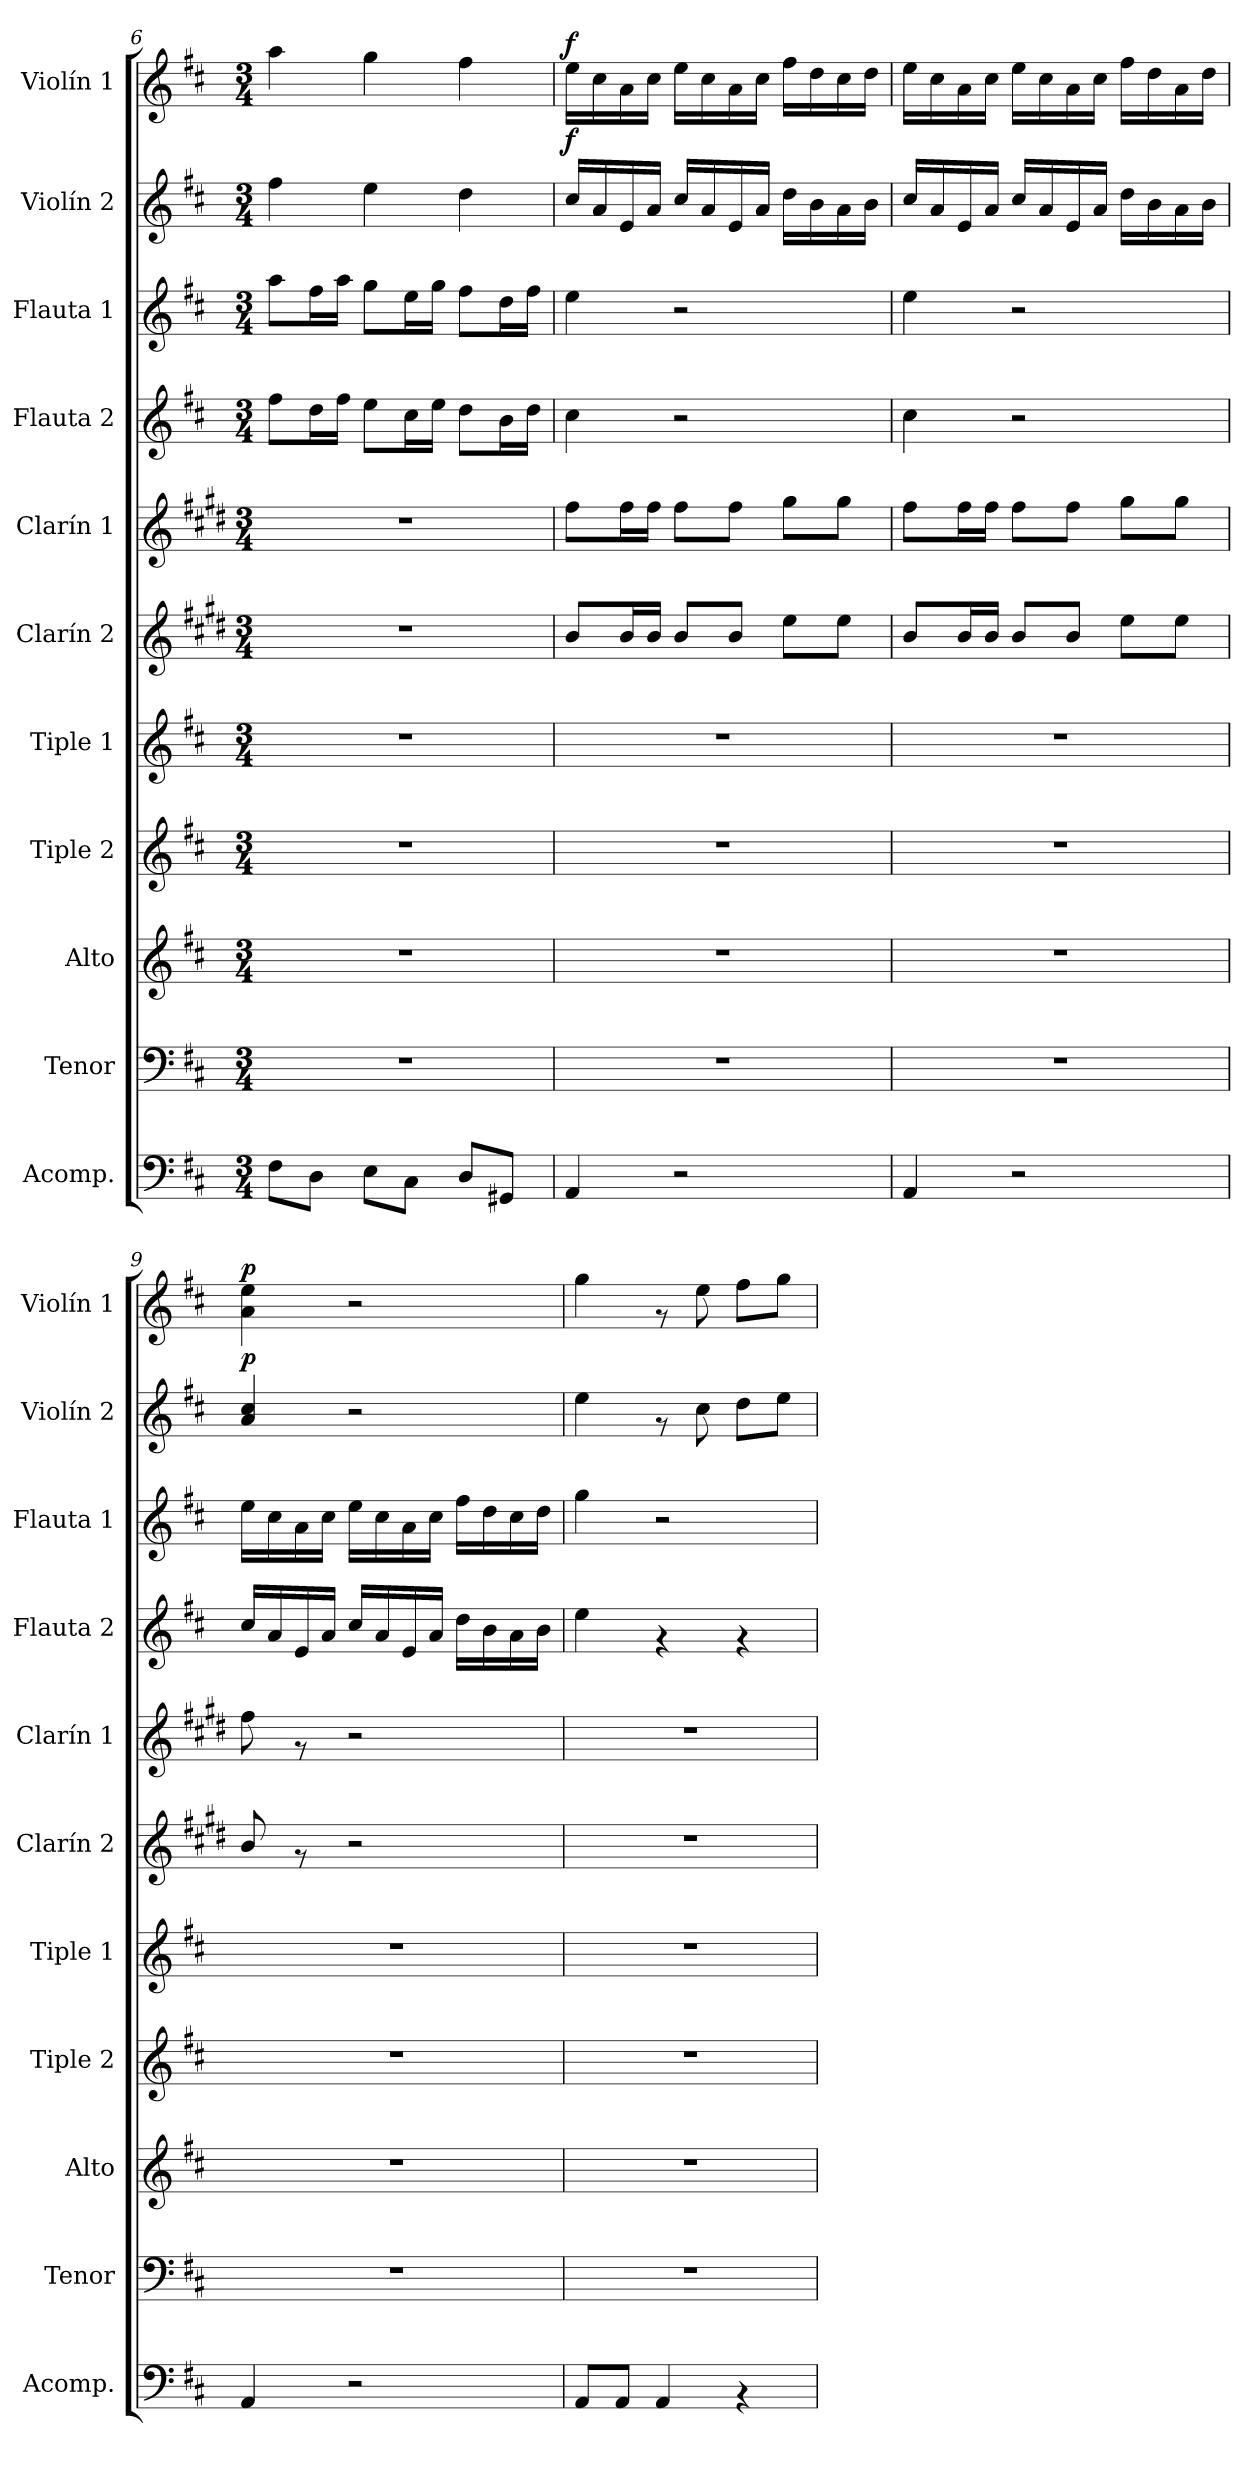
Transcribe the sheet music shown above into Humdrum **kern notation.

**kern	**kern	**kern	**kern	**kern	**kern	**kern	**kern	**kern	**kern	**dynam	**kern	**dynam
*part11	*part10	*part9	*part8	*part7	*part6	*part5	*part4	*part3	*part2	*part2	*part1	*part1
*staff11	*staff10	*staff9	*staff8	*staff7	*staff6	*staff5	*staff4	*staff3	*staff2	*staff2	*staff1	*staff1
*I"Acomp.	*I"Tenor	*I"Alto	*I"Tiple 2	*I"Tiple 1	*I"Clarín 2	*I"Clarín 1	*I"Flauta 2	*I"Flauta 1	*I"Violín 2	*	*I"Violín 1	*
*I'Acomp.	*I'Tenor	*I'Alto	*I'Tiple 2	*I'Tiple 1	*I'Clarín 2	*I'Clarín 1	*I'Flauta 2	*I'Flauta 1	*I'Violín 2	*	*I'Violín 1	*
*clefF4	*clefF4	*clefG2	*clefG2	*clefG2	*clefG2	*clefG2	*clefG2	*clefG2	*clefG2	*	*clefG2	*
*	*	*	*	*	*ITrd1c2	*ITrd1c2	*	*	*	*	*	*
*k[f#c#]	*k[f#c#]	*k[f#c#]	*k[f#c#]	*k[f#c#]	*k[f#c#]	*k[f#c#]	*k[f#c#]	*k[f#c#]	*k[f#c#]	*	*k[f#c#]	*
*D:	*D:	*D:	*D:	*D:	*D:	*D:	*D:	*D:	*D:	*	*D:	*
*M3/4	*M3/4	*M3/4	*M3/4	*M3/4	*M3/4	*M3/4	*M3/4	*M3/4	*M3/4	*	*M3/4	*
=6	=6	=6	=6	=6	=6	=6	=6	=6	=6	=6	=6	=6
8F#\L	2.r	2.r	2.r	2.r	2.r	2.r	8ff#\L	8aa\L	4ff#\	.	4aa\	.
8D\J	.	.	.	.	.	.	16dd\L	16ff#\L	.	.	.	.
.	.	.	.	.	.	.	16ff#\JJ	16aa\JJ	.	.	.	.
8E\L	.	.	.	.	.	.	8ee\L	8gg\L	4ee\	.	4gg\	.
8C#\J	.	.	.	.	.	.	16cc#\L	16ee\L	.	.	.	.
.	.	.	.	.	.	.	16ee\JJ	16gg\JJ	.	.	.	.
8D/L	.	.	.	.	.	.	8dd\L	8ff#\L	4dd\	.	4ff#\	.
8GG#X/J	.	.	.	.	.	.	16b\L	16dd\L	.	.	.	.
.	.	.	.	.	.	.	16dd\JJ	16ff#\JJ	.	.	.	.
!!LO:LB:g=z
=7	=7	=7	=7	=7	=7	=7	=7	=7	=7	=7	=7	=7
!	!	!	!	!	!	!	!	!	!	!LO:DY:a	!	!LO:DY:a
4AA/	2.r	2.r	2.r	2.r	8a/L	8ee\L	4cc#\	4ee\	16cc#/LL	f	16ee\LL	f
.	.	.	.	.	.	.	.	.	16a/	.	16cc#\	.
.	.	.	.	.	16a/L	16ee\L	.	.	16e/	.	16a\	.
.	.	.	.	.	16a/JJ	16ee\JJ	.	.	16a/JJ	.	16cc#\JJ	.
2r	.	.	.	.	8a/L	8ee\L	2r	2r	16cc#/LL	.	16ee\LL	.
.	.	.	.	.	.	.	.	.	16a/	.	16cc#\	.
.	.	.	.	.	8a/J	8ee\J	.	.	16e/	.	16a\	.
.	.	.	.	.	.	.	.	.	16a/JJ	.	16cc#\JJ	.
.	.	.	.	.	8dd\L	8ff#\L	.	.	16dd\LL	.	16ff#\LL	.
.	.	.	.	.	.	.	.	.	16b\	.	16dd\	.
.	.	.	.	.	8dd\J	8ff#\J	.	.	16a\	.	16cc#\	.
.	.	.	.	.	.	.	.	.	16b\JJ	.	16dd\JJ	.
=8	=8	=8	=8	=8	=8	=8	=8	=8	=8	=8	=8	=8
4AA/	2.r	2.r	2.r	2.r	8a/L	8ee\L	4cc#\	4ee\	16cc#/LL	.	16ee\LL	.
.	.	.	.	.	.	.	.	.	16a/	.	16cc#\	.
.	.	.	.	.	16a/L	16ee\L	.	.	16e/	.	16a\	.
.	.	.	.	.	16a/JJ	16ee\JJ	.	.	16a/JJ	.	16cc#\JJ	.
2r	.	.	.	.	8a/L	8ee\L	2r	2r	16cc#/LL	.	16ee\LL	.
.	.	.	.	.	.	.	.	.	16a/	.	16cc#\	.
.	.	.	.	.	8a/J	8ee\J	.	.	16e/	.	16a\	.
.	.	.	.	.	.	.	.	.	16a/JJ	.	16cc#\JJ	.
.	.	.	.	.	8dd\L	8ff#\L	.	.	16dd\LL	.	16ff#\LL	.
.	.	.	.	.	.	.	.	.	16b\	.	16dd\	.
.	.	.	.	.	8dd\J	8ff#\J	.	.	16a\	.	16a\	.
.	.	.	.	.	.	.	.	.	16b\JJ	.	16dd\JJ	.
=9	=9	=9	=9	=9	=9	=9	=9	=9	=9	=9	=9	=9
!	!	!	!	!	!	!	!	!	!	!LO:DY:a	!	!LO:DY:a
4AA/	2.r	2.r	2.r	2.r	8a/	8ee\	16cc#/LL	16ee\LL	4a/ 4cc#/	p	4a\ 4ee\	p
.	.	.	.	.	.	.	16a/	16cc#\	.	.	.	.
.	.	.	.	.	8rf	8rf	16e/	16a\	.	.	.	.
.	.	.	.	.	.	.	16a/JJ	16cc#\JJ	.	.	.	.
2r	.	.	.	.	2r	2r	16cc#/LL	16ee\LL	2r	.	2r	.
.	.	.	.	.	.	.	16a/	16cc#\	.	.	.	.
.	.	.	.	.	.	.	16e/	16a\	.	.	.	.
.	.	.	.	.	.	.	16a/JJ	16cc#\JJ	.	.	.	.
.	.	.	.	.	.	.	16dd\LL	16ff#\LL	.	.	.	.
.	.	.	.	.	.	.	16b\	16dd\	.	.	.	.
.	.	.	.	.	.	.	16a\	16cc#\	.	.	.	.
.	.	.	.	.	.	.	16b\JJ	16dd\JJ	.	.	.	.
!!LO:PB:g=z
=10	=10	=10	=10	=10	=10	=10	=10	=10	=10	=10	=10	=10
8AA/L	2.r	2.r	2.r	2.r	2.r	2.r	4ee\	4gg\	4ee\	.	4gg\	.
8AA/J	.	.	.	.	.	.	.	.	.	.	.	.
4AA/	.	.	.	.	.	.	4rf	2r	8rf	.	8rf	.
.	.	.	.	.	.	.	.	.	8cc#\	.	8ee\	.
4rAA	.	.	.	.	.	.	4rf	.	8dd\L	.	8ff#\L	.
.	.	.	.	.	.	.	.	.	8ee\J	.	8gg\J	.
=	=	=	=	=	=	=	=	=	=	=	=	=
*-	*-	*-	*-	*-	*-	*-	*-	*-	*-	*-	*-	*-
